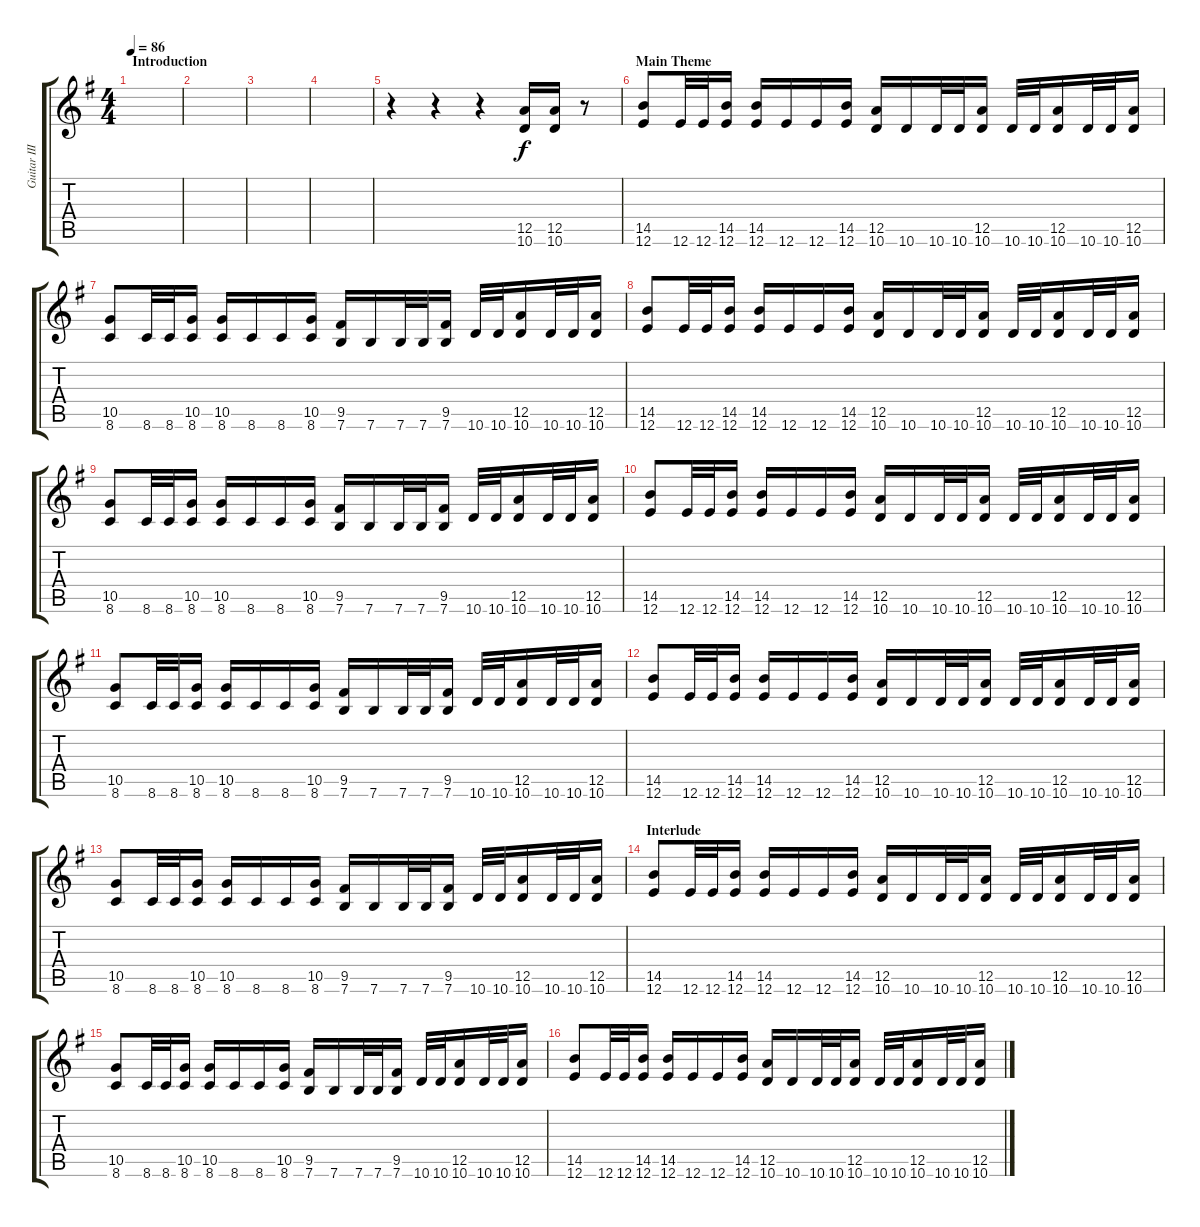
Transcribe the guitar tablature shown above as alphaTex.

\track ("Guitar III" "Guitar III") {instrument distortionguitar}
\staff {score tabs}
\tuning (E4 B3 G3 D3 A2 E2) {hide}
\ts (4 4)
\section ("" "Introduction")
\tempo 86
\clef g2
\ks eminor
|
|
|
|
r.4 r.4 r.4 (12.5 10.6).16 (12.5 10.6).16 r.8 |
\section ("" "Main Theme")
(14.5 12.6).8 12.6.32 12.6.32 (14.5 12.6).16 (14.5 12.6).16 12.6.16 12.6.16 (14.5 12.6).16 (12.5 10.6).16 10.6.16 10.6.32 10.6.32 (12.5 10.6).16 10.6.32 10.6.32 (12.5 10.6).16 10.6.32 10.6.32 (12.5 10.6).16 |
(10.5 8.6).8 8.6.32 8.6.32 (10.5 8.6).16 (10.5 8.6).16 8.6.16 8.6.16 (10.5 8.6).16 (9.5 7.6).16 7.6.16 7.6.32 7.6.32 (9.5 7.6).16 10.6.32 10.6.32 (12.5 10.6).16 10.6.32 10.6.32 (12.5 10.6).16 |
(14.5 12.6).8 12.6.32 12.6.32 (14.5 12.6).16 (14.5 12.6).16 12.6.16 12.6.16 (14.5 12.6).16 (12.5 10.6).16 10.6.16 10.6.32 10.6.32 (12.5 10.6).16 10.6.32 10.6.32 (12.5 10.6).16 10.6.32 10.6.32 (12.5 10.6).16 |
(10.5 8.6).8 8.6.32 8.6.32 (10.5 8.6).16 (10.5 8.6).16 8.6.16 8.6.16 (10.5 8.6).16 (9.5 7.6).16 7.6.16 7.6.32 7.6.32 (9.5 7.6).16 10.6.32 10.6.32 (12.5 10.6).16 10.6.32 10.6.32 (12.5 10.6).16 |
(14.5 12.6).8 12.6.32 12.6.32 (14.5 12.6).16 (14.5 12.6).16 12.6.16 12.6.16 (14.5 12.6).16 (12.5 10.6).16 10.6.16 10.6.32 10.6.32 (12.5 10.6).16 10.6.32 10.6.32 (12.5 10.6).16 10.6.32 10.6.32 (12.5 10.6).16 |
(10.5 8.6).8 8.6.32 8.6.32 (10.5 8.6).16 (10.5 8.6).16 8.6.16 8.6.16 (10.5 8.6).16 (9.5 7.6).16 7.6.16 7.6.32 7.6.32 (9.5 7.6).16 10.6.32 10.6.32 (12.5 10.6).16 10.6.32 10.6.32 (12.5 10.6).16 |
(14.5 12.6).8 12.6.32 12.6.32 (14.5 12.6).16 (14.5 12.6).16 12.6.16 12.6.16 (14.5 12.6).16 (12.5 10.6).16 10.6.16 10.6.32 10.6.32 (12.5 10.6).16 10.6.32 10.6.32 (12.5 10.6).16 10.6.32 10.6.32 (12.5 10.6).16 |
(10.5 8.6).8 8.6.32 8.6.32 (10.5 8.6).16 (10.5 8.6).16 8.6.16 8.6.16 (10.5 8.6).16 (9.5 7.6).16 7.6.16 7.6.32 7.6.32 (9.5 7.6).16 10.6.32 10.6.32 (12.5 10.6).16 10.6.32 10.6.32 (12.5 10.6).16 |
\section ("" "Interlude")
(14.5 12.6).8 12.6.32 12.6.32 (14.5 12.6).16 (14.5 12.6).16 12.6.16 12.6.16 (14.5 12.6).16 (12.5 10.6).16 10.6.16 10.6.32 10.6.32 (12.5 10.6).16 10.6.32 10.6.32 (12.5 10.6).16 10.6.32 10.6.32 (12.5 10.6).16 |
(10.5 8.6).8 8.6.32 8.6.32 (10.5 8.6).16 (10.5 8.6).16 8.6.16 8.6.16 (10.5 8.6).16 (9.5 7.6).16 7.6.16 7.6.32 7.6.32 (9.5 7.6).16 10.6.32 10.6.32 (12.5 10.6).16 10.6.32 10.6.32 (12.5 10.6).16 |
(14.5 12.6).8 12.6.32 12.6.32 (14.5 12.6).16 (14.5 12.6).16 12.6.16 12.6.16 (14.5 12.6).16 (12.5 10.6).16 10.6.16 10.6.32 10.6.32 (12.5 10.6).16 10.6.32 10.6.32 (12.5 10.6).16 10.6.32 10.6.32 (12.5 10.6).16
